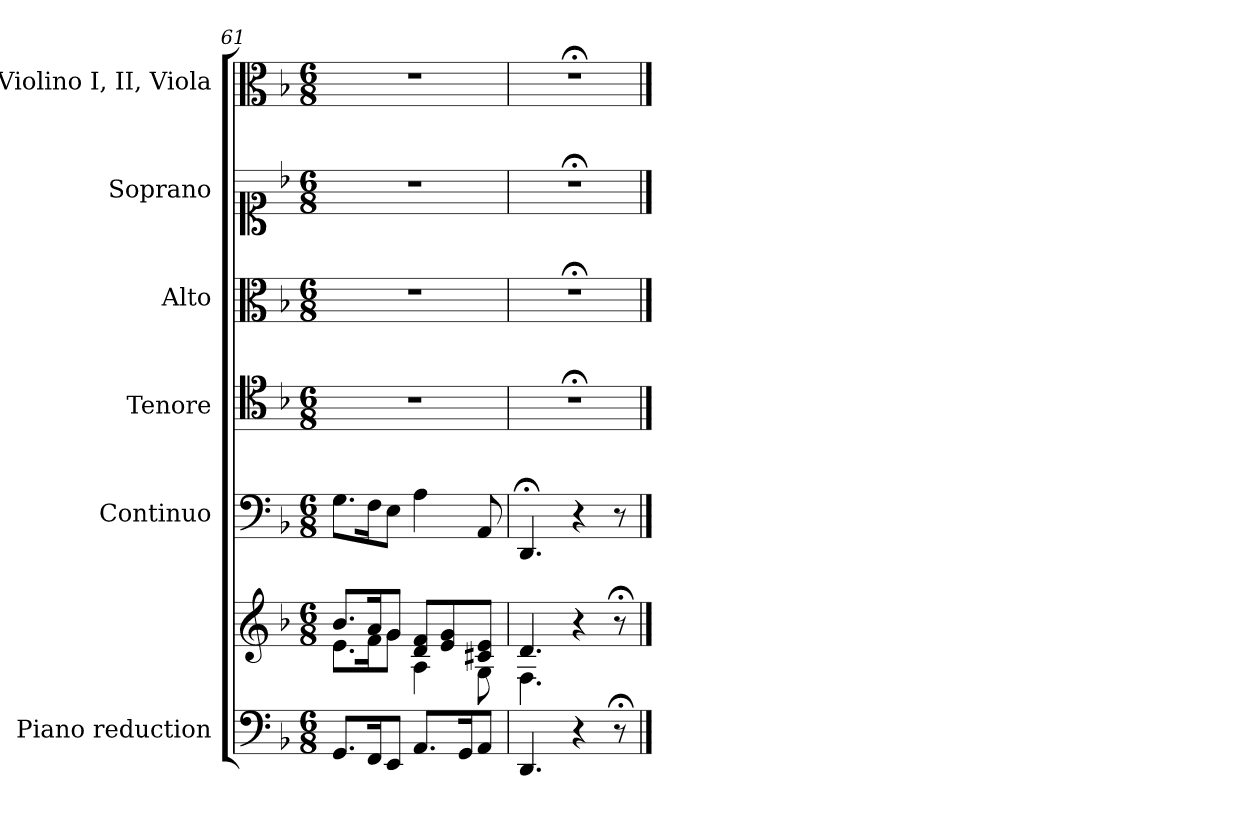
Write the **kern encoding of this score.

**kern	**kern	**kern	**kern	**kern	**kern	**kern
*part6	*part6	*part5	*part4	*part3	*part2	*part1
*staff7	*staff6	*staff5	*staff4	*staff3	*staff2	*staff1
*I"Piano reduction	*	*I"Continuo	*I"Tenore	*I"Alto	*I"Soprano	*I"Violino I, II, Viola
*I'Pno	*	*	*	*	*	*I'Vln
*clefF4	*clefG2	*clefF4	*clefC4	*clefC3	*clefC1	*clefC3
*k[b-]	*k[b-]	*k[b-]	*k[b-]	*k[b-]	*k[b-]	*k[b-]
*M6/8	*M6/8	*M6/8	*M6/8	*M6/8	*M6/8	*M6/8
=61	=61	=61	=61	=61	=61	=61
*	*^	*	*	*	*	*
8.GG/L	8.b-/L	8.e\L	8.G\L	2.r	2.r	2.r	2.r
16FF/K	16a/K	16f\K	16F\K	.	.	.	.
8EE/J	8g/J	8g\J	8E\J	.	.	.	.
8.AA/L	8d/ 8f/L	4A\	4A\	.	.	.	.
.	8e/ 8g/	.	.	.	.	.	.
16GG/K	.	.	.	.	.	.	.
8AA/J	8c#X/ 8e/J	8G\	8AA/	.	.	.	.
=62	=62	=62	=62	=62	=62	=62	=62
*^	*	*	*	*	*	*	*
4.ryy	4.DD/	4.d/	4.F\	4.DD;</	2.r;<	2.r;<	2.r;<	2.r;<
4r	4.ryy	4r	4.ryy	4r	.	.	.	.
8r;<	.	8r;<	.	8r	.	.	.	.
*v	*v	*	*	*	*	*	*	*
*	*v	*v	*	*	*	*	*
==	==	==	==	==	==	==
*-	*-	*-	*-	*-	*-	*-
